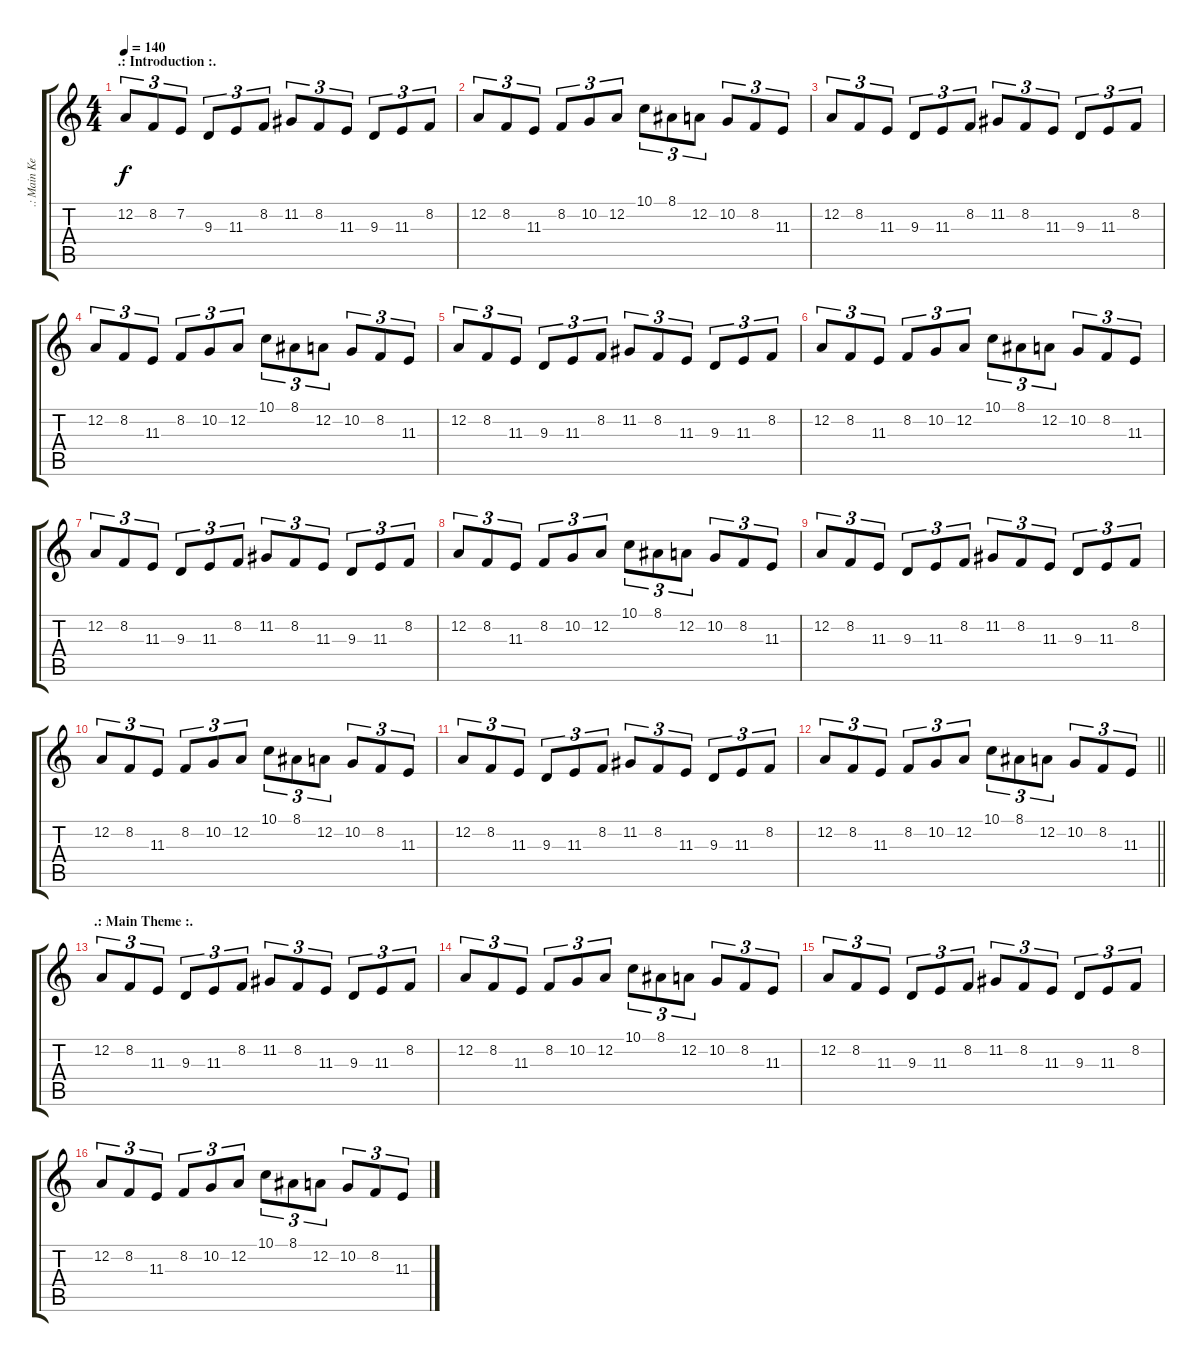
\track (".: Main Keyboard :." ".: Main Ke") {instrument orchestralharp}
\staff {score tabs}
\tuning (D4 A3 F3 C3 G2 D2) {hide}
\ts (4 4)
\section ("" ".: Introduction :.")
\tempo 140
\clef g2
\ks c
12.2.8{tu (3 2) dy f volume 12 instrument orchestralharp} 8.2.8{tu (3 2)} 7.2.8{tu (3 2)} 9.3.8{tu (3 2)} 11.3.8{tu (3 2)} 8.2.8{tu (3 2)} 11.2.8{tu (3 2)} 8.2.8{tu (3 2)} 11.3.8{tu (3 2)} 9.3.8{tu (3 2)} 11.3.8{tu (3 2)} 8.2.8{tu (3 2)} |
12.2.8{tu (3 2)} 8.2.8{tu (3 2)} 11.3.8{tu (3 2)} 8.2.8{tu (3 2)} 10.2.8{tu (3 2)} 12.2.8{tu (3 2)} 10.1.8{tu (3 2)} 8.1.8{tu (3 2)} 12.2.8{tu (3 2)} 10.2.8{tu (3 2)} 8.2.8{tu (3 2)} 11.3.8{tu (3 2)} |
12.2.8{tu (3 2)} 8.2.8{tu (3 2)} 11.3.8{tu (3 2)} 9.3.8{tu (3 2)} 11.3.8{tu (3 2)} 8.2.8{tu (3 2)} 11.2.8{tu (3 2)} 8.2.8{tu (3 2)} 11.3.8{tu (3 2)} 9.3.8{tu (3 2)} 11.3.8{tu (3 2)} 8.2.8{tu (3 2)} |
12.2.8{tu (3 2)} 8.2.8{tu (3 2)} 11.3.8{tu (3 2)} 8.2.8{tu (3 2)} 10.2.8{tu (3 2)} 12.2.8{tu (3 2)} 10.1.8{tu (3 2)} 8.1.8{tu (3 2)} 12.2.8{tu (3 2)} 10.2.8{tu (3 2)} 8.2.8{tu (3 2)} 11.3.8{tu (3 2)} |
12.2.8{tu (3 2)} 8.2.8{tu (3 2)} 11.3.8{tu (3 2)} 9.3.8{tu (3 2)} 11.3.8{tu (3 2)} 8.2.8{tu (3 2)} 11.2.8{tu (3 2)} 8.2.8{tu (3 2)} 11.3.8{tu (3 2)} 9.3.8{tu (3 2)} 11.3.8{tu (3 2)} 8.2.8{tu (3 2)} |
12.2.8{tu (3 2)} 8.2.8{tu (3 2)} 11.3.8{tu (3 2)} 8.2.8{tu (3 2)} 10.2.8{tu (3 2)} 12.2.8{tu (3 2)} 10.1.8{tu (3 2)} 8.1.8{tu (3 2)} 12.2.8{tu (3 2)} 10.2.8{tu (3 2)} 8.2.8{tu (3 2)} 11.3.8{tu (3 2)} |
12.2.8{tu (3 2)} 8.2.8{tu (3 2)} 11.3.8{tu (3 2)} 9.3.8{tu (3 2)} 11.3.8{tu (3 2)} 8.2.8{tu (3 2)} 11.2.8{tu (3 2)} 8.2.8{tu (3 2)} 11.3.8{tu (3 2)} 9.3.8{tu (3 2)} 11.3.8{tu (3 2)} 8.2.8{tu (3 2)} |
12.2.8{tu (3 2)} 8.2.8{tu (3 2)} 11.3.8{tu (3 2)} 8.2.8{tu (3 2)} 10.2.8{tu (3 2)} 12.2.8{tu (3 2)} 10.1.8{tu (3 2)} 8.1.8{tu (3 2)} 12.2.8{tu (3 2)} 10.2.8{tu (3 2)} 8.2.8{tu (3 2)} 11.3.8{tu (3 2)} |
12.2.8{tu (3 2)} 8.2.8{tu (3 2)} 11.3.8{tu (3 2)} 9.3.8{tu (3 2)} 11.3.8{tu (3 2)} 8.2.8{tu (3 2)} 11.2.8{tu (3 2)} 8.2.8{tu (3 2)} 11.3.8{tu (3 2)} 9.3.8{tu (3 2)} 11.3.8{tu (3 2)} 8.2.8{tu (3 2)} |
12.2.8{tu (3 2)} 8.2.8{tu (3 2)} 11.3.8{tu (3 2)} 8.2.8{tu (3 2)} 10.2.8{tu (3 2)} 12.2.8{tu (3 2)} 10.1.8{tu (3 2)} 8.1.8{tu (3 2)} 12.2.8{tu (3 2)} 10.2.8{tu (3 2)} 8.2.8{tu (3 2)} 11.3.8{tu (3 2)} |
12.2.8{tu (3 2)} 8.2.8{tu (3 2)} 11.3.8{tu (3 2)} 9.3.8{tu (3 2)} 11.3.8{tu (3 2)} 8.2.8{tu (3 2)} 11.2.8{tu (3 2)} 8.2.8{tu (3 2)} 11.3.8{tu (3 2)} 9.3.8{tu (3 2)} 11.3.8{tu (3 2)} 8.2.8{tu (3 2)} |
\barLineRight lightlight
12.2.8{tu (3 2)} 8.2.8{tu (3 2)} 11.3.8{tu (3 2)} 8.2.8{tu (3 2)} 10.2.8{tu (3 2)} 12.2.8{tu (3 2)} 10.1.8{tu (3 2)} 8.1.8{tu (3 2)} 12.2.8{tu (3 2)} 10.2.8{tu (3 2)} 8.2.8{tu (3 2)} 11.3.8{tu (3 2)} |
\section ("" ".: Main Theme :.")
12.2.8{tu (3 2)} 8.2.8{tu (3 2)} 11.3.8{tu (3 2)} 9.3.8{tu (3 2)} 11.3.8{tu (3 2)} 8.2.8{tu (3 2)} 11.2.8{tu (3 2)} 8.2.8{tu (3 2)} 11.3.8{tu (3 2)} 9.3.8{tu (3 2)} 11.3.8{tu (3 2)} 8.2.8{tu (3 2)} |
12.2.8{tu (3 2)} 8.2.8{tu (3 2)} 11.3.8{tu (3 2)} 8.2.8{tu (3 2)} 10.2.8{tu (3 2)} 12.2.8{tu (3 2)} 10.1.8{tu (3 2)} 8.1.8{tu (3 2)} 12.2.8{tu (3 2)} 10.2.8{tu (3 2)} 8.2.8{tu (3 2)} 11.3.8{tu (3 2)} |
12.2.8{tu (3 2)} 8.2.8{tu (3 2)} 11.3.8{tu (3 2)} 9.3.8{tu (3 2)} 11.3.8{tu (3 2)} 8.2.8{tu (3 2)} 11.2.8{tu (3 2)} 8.2.8{tu (3 2)} 11.3.8{tu (3 2)} 9.3.8{tu (3 2)} 11.3.8{tu (3 2)} 8.2.8{tu (3 2)} |
12.2.8{tu (3 2)} 8.2.8{tu (3 2)} 11.3.8{tu (3 2)} 8.2.8{tu (3 2)} 10.2.8{tu (3 2)} 12.2.8{tu (3 2)} 10.1.8{tu (3 2)} 8.1.8{tu (3 2)} 12.2.8{tu (3 2)} 10.2.8{tu (3 2)} 8.2.8{tu (3 2)} 11.3.8{tu (3 2)}
